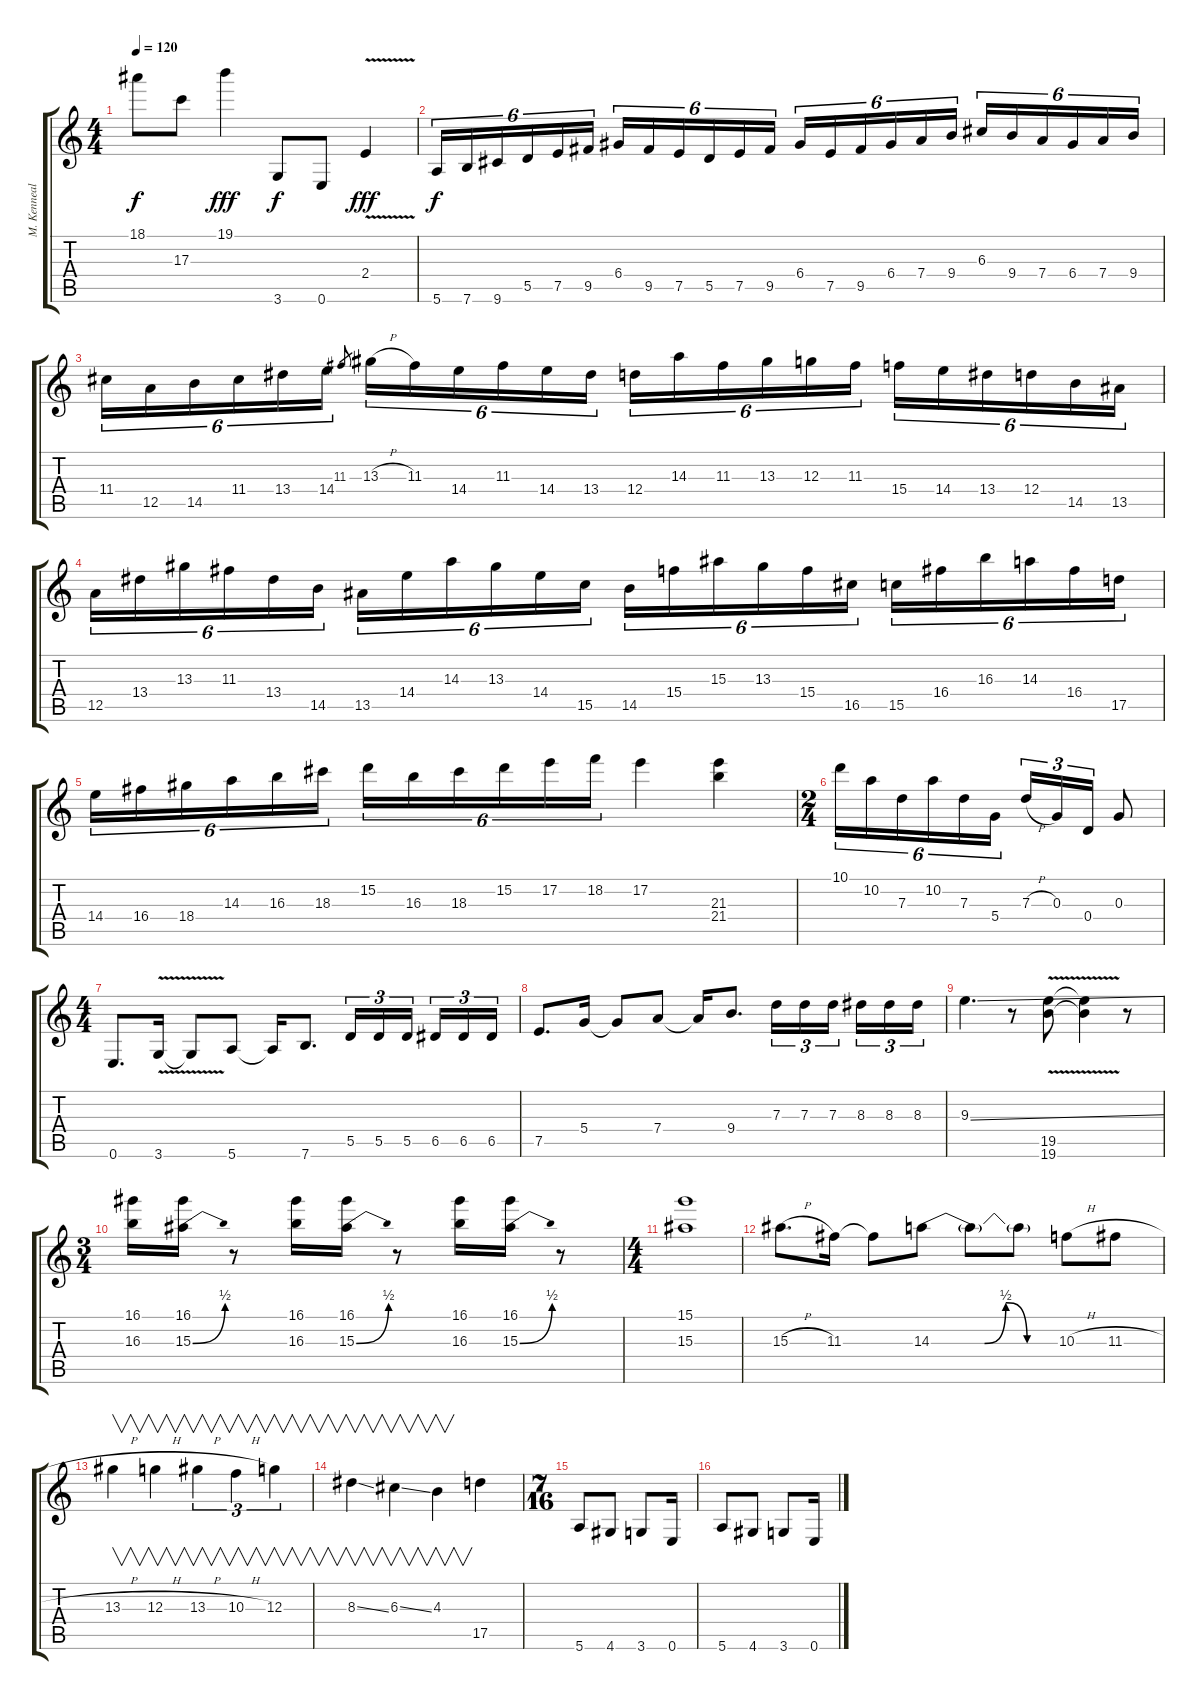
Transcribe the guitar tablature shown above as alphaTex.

\track ("M. Kennealy" "M. Kenneal") {instrument distortionguitar}
\staff {score tabs}
\tuning (E4 B3 G3 D3 A2 E2) {hide}
\ts (4 4)
\tempo 120
\clef g2
\ks c
18.1.8{dy f} 17.3.8 19.1.4{dy fff} 3.6.8{dy f} 0.6.8 2.4{v}.4{dy fff} |
5.6.16{tu (6 4) dy f} 7.6.16{tu (6 4)} 9.6.16{tu (6 4)} 5.5.16{tu (6 4)} 7.5.16{tu (6 4)} 9.5.16{tu (6 4)} 6.4.16{tu (6 4)} 9.5.16{tu (6 4)} 7.5.16{tu (6 4)} 5.5.16{tu (6 4)} 7.5.16{tu (6 4)} 9.5.16{tu (6 4)} 6.4.16{tu (6 4)} 7.5.16{tu (6 4)} 9.5.16{tu (6 4)} 6.4.16{tu (6 4)} 7.4.16{tu (6 4)} 9.4.16{tu (6 4)} 6.3.16{tu (6 4)} 9.4.16{tu (6 4)} 7.4.16{tu (6 4)} 6.4.16{tu (6 4)} 7.4.16{tu (6 4)} 9.4.16{tu (6 4)} |
11.4.16{tu (6 4)} 12.5.16{tu (6 4)} 14.5.16{tu (6 4)} 11.4.16{tu (6 4)} 13.4.16{tu (6 4)} 14.4.16{tu (6 4)} 11.3.8{gr} 13.3{h}.16{tu (6 4)} 11.3.16{tu (6 4)} 14.4.16{tu (6 4)} 11.3.16{tu (6 4)} 14.4.16{tu (6 4)} 13.4.16{tu (6 4)} 12.4.16{tu (6 4)} 14.3.16{tu (6 4)} 11.3.16{tu (6 4)} 13.3.16{tu (6 4)} 12.3.16{tu (6 4)} 11.3.16{tu (6 4)} 15.4.16{tu (6 4)} 14.4.16{tu (6 4)} 13.4.16{tu (6 4)} 12.4.16{tu (6 4)} 14.5.16{tu (6 4)} 13.5.16{tu (6 4)} |
12.5.16{tu (6 4)} 13.4.16{tu (6 4)} 13.3.16{tu (6 4)} 11.3.16{tu (6 4)} 13.4.16{tu (6 4)} 14.5.16{tu (6 4)} 13.5.16{tu (6 4)} 14.4.16{tu (6 4)} 14.3.16{tu (6 4)} 13.3.16{tu (6 4)} 14.4.16{tu (6 4)} 15.5.16{tu (6 4)} 14.5.16{tu (6 4)} 15.4.16{tu (6 4)} 15.3.16{tu (6 4)} 13.3.16{tu (6 4)} 15.4.16{tu (6 4)} 16.5.16{tu (6 4)} 15.5.16{tu (6 4)} 16.4.16{tu (6 4)} 16.3.16{tu (6 4)} 14.3.16{tu (6 4)} 16.4.16{tu (6 4)} 17.5.16{tu (6 4)} |
14.4.16{tu (6 4)} 16.4.16{tu (6 4)} 18.4.16{tu (6 4)} 14.3.16{tu (6 4)} 16.3.16{tu (6 4)} 18.3.16{tu (6 4)} 15.2.16{tu (6 4)} 16.3.16{tu (6 4)} 18.3.16{tu (6 4)} 15.2.16{tu (6 4)} 17.2.16{tu (6 4)} 18.2.16{tu (6 4)} 17.2.4 (21.3 21.4).4 |
\ts (2 4)
10.1.16{tu (6 4)} 10.2.16{tu (6 4)} 7.3.16{tu (6 4)} 10.2.16{tu (6 4)} 7.3.16{tu (6 4)} 5.4.16{tu (6 4)} 7.3{h}.16{tu (3 2)} 0.3.16{tu (3 2)} 0.4.16{tu (3 2)} 0.3.8 |
\ts (4 4)
0.6.8{d} 3.6{v}.16 3.6{t}.8 5.6.8 5.6{t}.16 7.6.8{d} 5.5.16{tu (3 2)} 5.5.16{tu (3 2)} 5.5.16{tu (3 2)} 6.5.16{tu (3 2)} 6.5.16{tu (3 2)} 6.5.16{tu (3 2)} |
7.5.8{d} 5.4.16 5.4{t}.8 7.4.8 7.4{t}.16 9.4.8{d} 7.3.16{tu (3 2)} 7.3.16{tu (3 2)} 7.3.16{tu (3 2)} 8.3.16{tu (3 2)} 8.3.16{tu (3 2)} 8.3.16{tu (3 2)} |
9.3{ss}.4{d} r.8 (19.5{v} 19.6{v}).8 (19.5{t} 19.6{t}).4 r.8 |
\ts (3 4)
(16.1 16.3).16 (16.1 15.3{be (bend 0 0 60 2)}).16 r.8 (16.1 16.3).16 (16.1 15.3{be (bend 0 0 60 2)}).16 r.8 (16.1 16.3).16 (16.1 15.3{be (bend 0 0 60 2)}).16 r.8 |
\ts (4 4)
(15.1 15.3).1 |
15.3{h}.8{d} 11.3.16 11.3{t}.8 14.3{be (custom 0 0 25 0 35 2 45 0 60 0)}.8 14.3{t}.8 14.3{t}.8 10.3{h}.8 11.3{h}.8 |
13.3{h}.4{v} 12.3{h}.4{v} 13.3{h}.4{v tu (3 2)} 10.3{h}.4{v tu (3 2)} 12.3.4{v tu (3 2)} |
8.3{ss}.4{v} 6.3{ss}.4{v} 4.3.4{v} 17.5.4 |
\ts (7 16)
5.6.8 4.6.8 3.6.8 0.6.16 |
5.6.8 4.6.8 3.6.8 0.6.16
